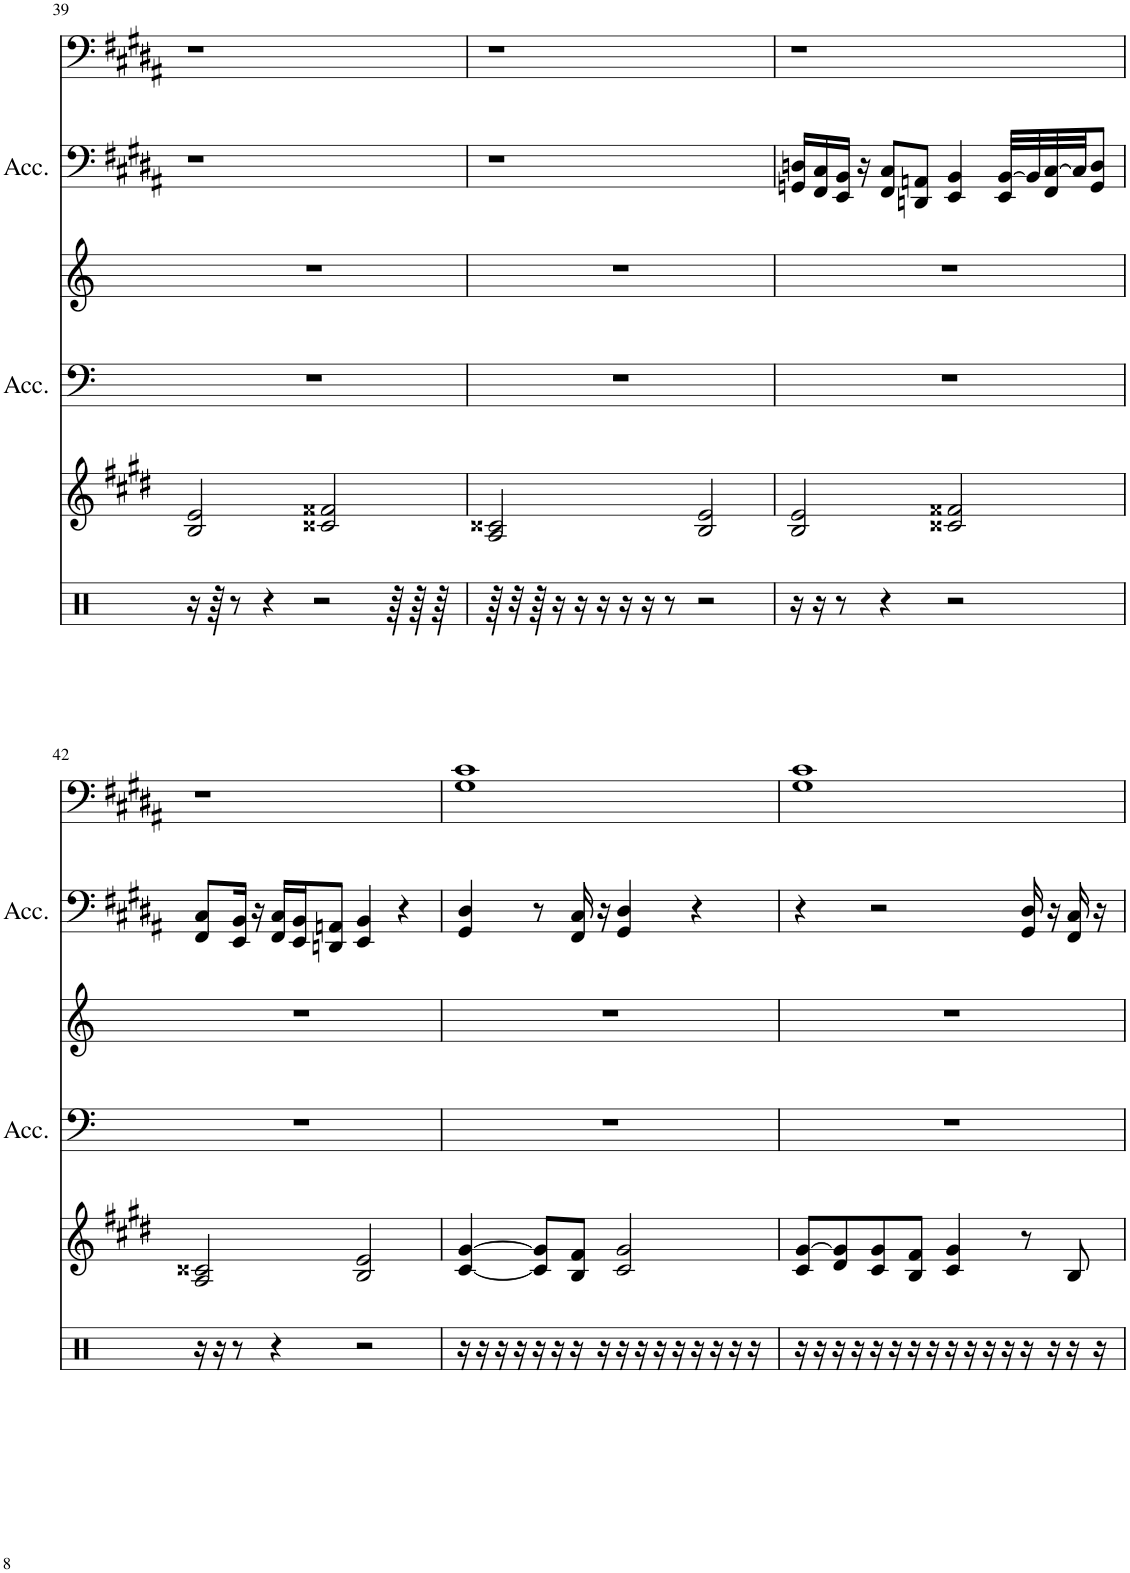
**kern	**kern	**kern	**kern	**kern	**kern
*part6	*part5	*part4	*part3	*part2	*part1
*staff6	*staff5	*staff4	*staff3	*staff2	*staff1
*I"Track 8	*I"Track 7	*I"Accordion	*I"Track 6	*I"Accordion	*I"Track 3
*	*	*I'Acc.	*	*I'Acc.	*
!!LO:PB:g=z
*clefX	*clefG2	*clefF4	*clefG2	*clefF4	*clefF4
*	*	*Trd7c12	*Trd-7c-12	*Trd-7c-12	*
*k[]	*k[f#c#g#d#]	*k[]	*k[]	*k[f#c#g#d#a#]	*k[f#c#g#d#a#]
*M4/4	*M4/4	*M4/4	*M4/4	*M4/4	*M4/4
=39	=39	=39	=39	=39	=39
16r	2B/ 2e/	1r	1r	1r	1r
64r	.	.	.	.	.
8r	.	.	.	.	.
4r	.	.	.	.	.
2r	.	.	.	.	.
.	2c##X/ 2f##X/	.	.	.	.
64r	.	.	.	.	.
64r	.	.	.	.	.
64r	.	.	.	.	.
=40	=40	=40	=40	=40	=40
64r	2A/ 2c##X/	1r	1r	1r	1r
32r	.	.	.	.	.
64r	.	.	.	.	.
16r	.	.	.	.	.
16r	.	.	.	.	.
16r	.	.	.	.	.
16r	.	.	.	.	.
16r	.	.	.	.	.
8r	.	.	.	.	.
2r	2B/ 2e/	.	.	.	.
=41	=41	=41	=41	=41	=41
16r	2B/ 2e/	1r	1r	16GGn/ 16Dn/LL	1r
16r	.	.	.	16FF#/ 16C#/	.
8r	.	.	.	16EE/ 16BB/JJ	.
.	.	.	.	16r	.
4r	.	.	.	8FF#/ 8C#/L	.
.	.	.	.	8DDn/ 8AAn/J	.
2r	2c##X/ 2f##X/	.	.	4EE/ 4BB/	.
.	.	.	.	32EE/ [32BB/LLL	.
.	.	.	.	32BB/]	.
.	.	.	.	32FF#/ [32C#/	.
.	.	.	.	32C#/JJ]	.
.	.	.	.	8GG/ 8D/J	.
!!LO:LB:g=z
=42	=42	=42	=42	=42	=42
16r	2A/ 2c##X/	1r	1r	8FF#/ 8C#/L	1r
16r	.	.	.	.	.
8r	.	.	.	16EE/ 16BB/Jk	.
.	.	.	.	16r	.
4r	.	.	.	16FF#/ 16C#/LL	.
.	.	.	.	16EE/ 16BB/J	.
.	.	.	.	8DDn/ 8AAn/J	.
2r	2B/ 2e/	.	.	4EE/ 4BB/	.
.	.	.	.	4r	.
=43	=43	=43	=43	=43	=43
16r	[4c#/ [4g#/	1r	1r	4GG#/ 4D#/	1G# 1c#
16r	.	.	.	.	.
16r	.	.	.	.	.
16r	.	.	.	.	.
16r	8c#/] 8g#/]L	.	.	8r	.
16r	.	.	.	.	.
16r	8B/ 8f#/J	.	.	16FF#/ 16C#/	.
16r	.	.	.	16r	.
16r	2c#/ 2g#/	.	.	4GG#/ 4D#/	.
16r	.	.	.	.	.
16r	.	.	.	.	.
16r	.	.	.	.	.
16r	.	.	.	4r	.
16r	.	.	.	.	.
16r	.	.	.	.	.
16r	.	.	.	.	.
=44	=44	=44	=44	=44	=44
16r	8c#/ [8g#/L	1r	1r	4r	1G# 1c#
16r	.	.	.	.	.
16r	8d#/ 8g#/]	.	.	.	.
16r	.	.	.	.	.
16r	8c#/ 8g#/	.	.	2r	.
16r	.	.	.	.	.
16r	8B/ 8f#/J	.	.	.	.
16r	.	.	.	.	.
16r	4c#/ 4g#/	.	.	.	.
16r	.	.	.	.	.
16r	.	.	.	.	.
16r	.	.	.	.	.
16r	8r	.	.	16GG#/ 16D#/	.
16r	.	.	.	16r	.
16r	8B/	.	.	16FF#/ 16C#/	.
16r	.	.	.	16r	.
=	=	=	=	=	=
*-	*-	*-	*-	*-	*-
